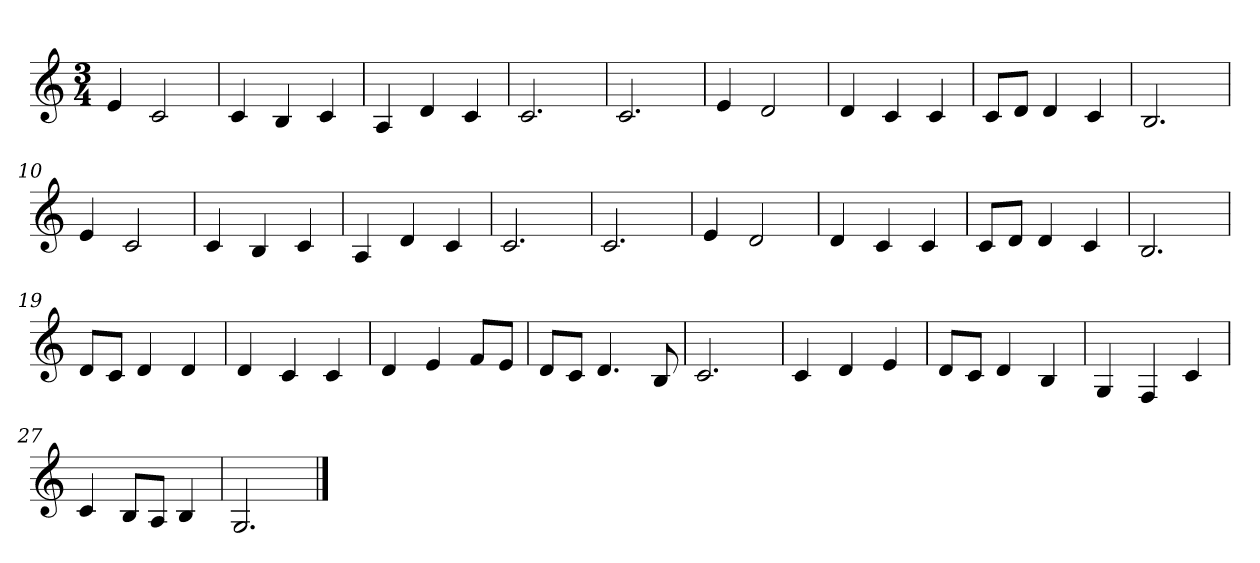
**kern
*part1
*staff1
*clefG2
*M3/4
=1
4e
2c
=2
4c
4B
4c
=3
4A
4d
4c
=4
2.c
=5
2.c
=6
4e
2d
=7
4d
4c
4c
=8
8c/L
8d/J
4d
4c
=9
2.B
=10
4e
2c
=11
4c
4B
4c
=12
4A
4d
4c
=13
2.c
=14
2.c
=15
4e
2d
=16
4d
4c
4c
=17
8c/L
8d/J
4d
4c
=18
2.B
=19
8d/L
8c/J
4d
4d
=20
4d
4c
4c
=21
4d
4e
8f/L
8e/J
=22
8d/L
8c/J
4.d
8B
=23
2.c
=24
4c
4d
4e
=25
8d/L
8c/J
4d
4B
=26
4G
4F
4c
=27
4c
8B/L
8A/J
4B
=28
2.G
==
*-
